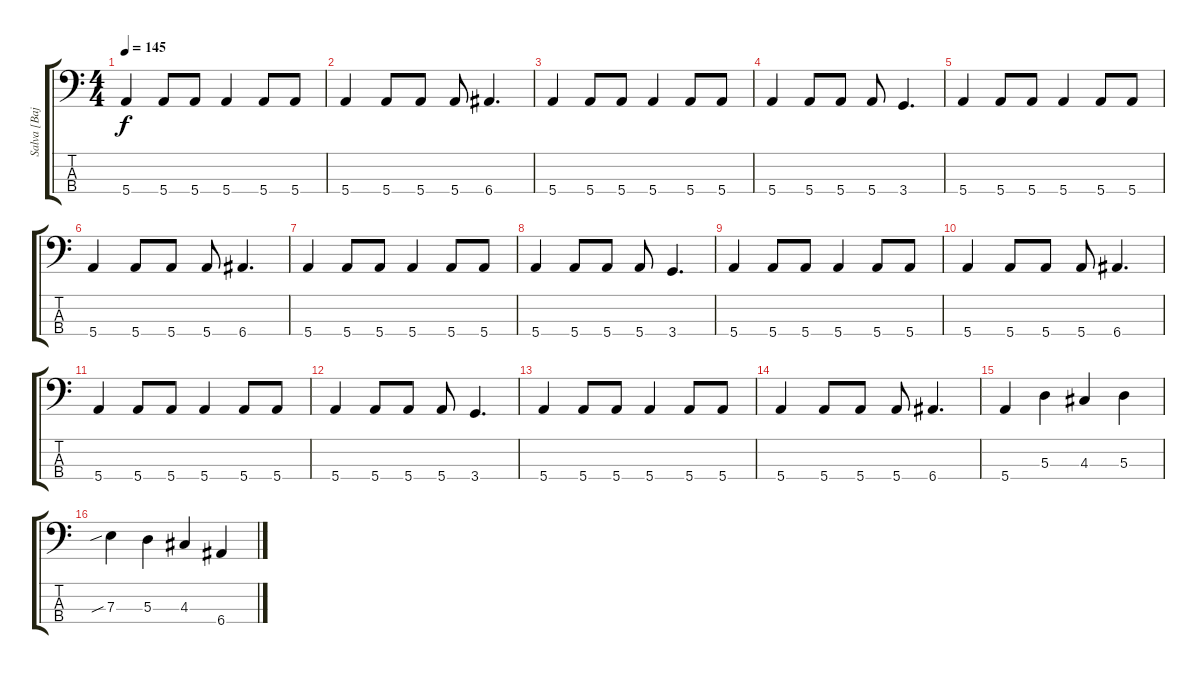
\track ("Salva [Bajo]" "Salva [Baj") {instrument electricbassfinger}
\staff {score tabs}
\tuning (G2 D2 A1 E1) {hide}
\ts (4 4)
\tempo 145
\clef f4
\ks c
5.4.4{dy f} 5.4.8 5.4.8 5.4.4 5.4.8 5.4.8 |
5.4.4 5.4.8 5.4.8 5.4.8 6.4.4{d} |
5.4.4 5.4.8 5.4.8 5.4.4 5.4.8 5.4.8 |
5.4.4 5.4.8 5.4.8 5.4.8 3.4.4{d} |
5.4.4 5.4.8 5.4.8 5.4.4 5.4.8 5.4.8 |
5.4.4 5.4.8 5.4.8 5.4.8 6.4.4{d} |
5.4.4 5.4.8 5.4.8 5.4.4 5.4.8 5.4.8 |
5.4.4 5.4.8 5.4.8 5.4.8 3.4.4{d} |
5.4.4 5.4.8 5.4.8 5.4.4 5.4.8 5.4.8 |
5.4.4 5.4.8 5.4.8 5.4.8 6.4.4{d} |
5.4.4 5.4.8 5.4.8 5.4.4 5.4.8 5.4.8 |
5.4.4 5.4.8 5.4.8 5.4.8 3.4.4{d} |
5.4.4 5.4.8 5.4.8 5.4.4 5.4.8 5.4.8 |
5.4.4 5.4.8 5.4.8 5.4.8 6.4.4{d} |
5.4.4 5.3.4 4.3.4 5.3.4 |
7.3{sib}.4 5.3.4 4.3.4 6.4.4
